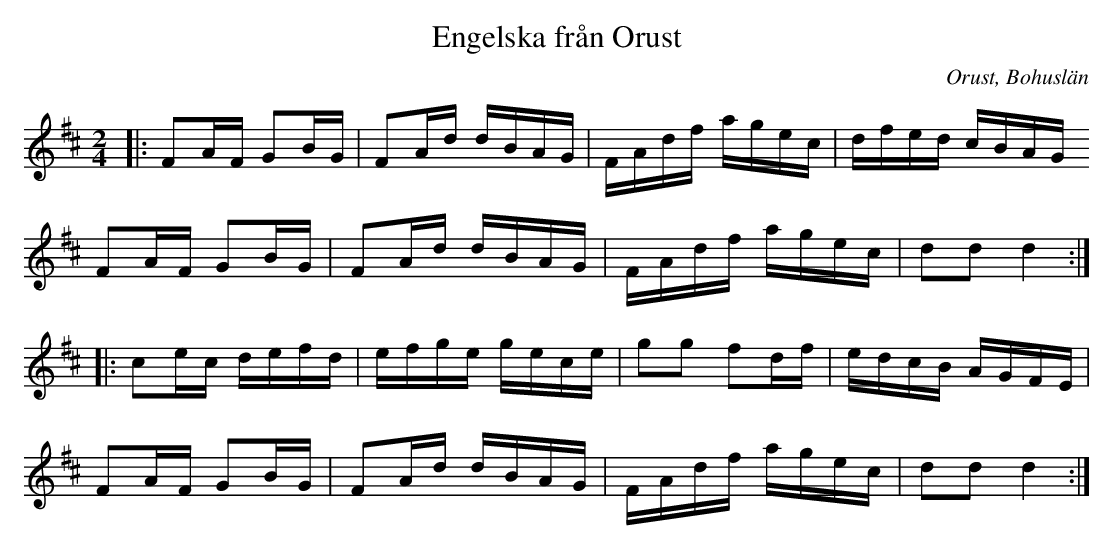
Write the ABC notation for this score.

X:1
T:Engelska från Orust
O:Orust, Bohuslän
M:2/4
L:1/16
K:D
|: F2AF G2BG | F2Ad dBAG | FAdf agec |dfed cBAG
 F2AF G2BG | F2Ad dBAG | FAdf agec |d2d2 d4 :|
|: c2ec defd | efge gece | g2g2 f2df | edcB AGFE |
 F2AF G2BG | F2Ad dBAG | FAdf agec |d2d2 d4 :|
